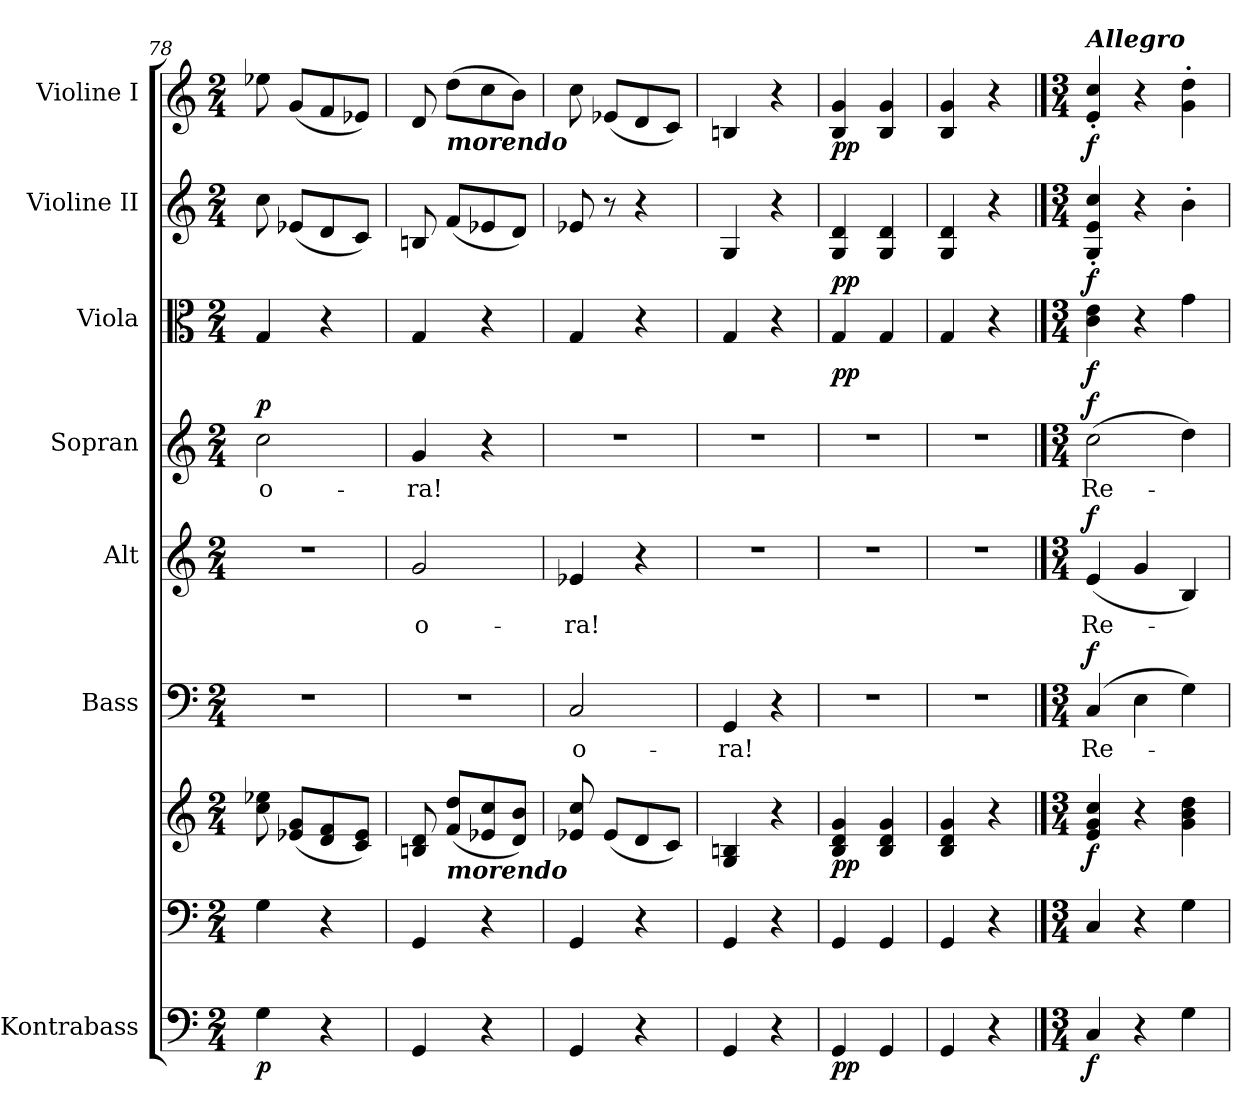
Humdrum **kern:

**kern	**dynam	**kern	**kern	**dynam	**kern	**text	**dynam	**kern	**text	**dynam	**kern	**text	**dynam	**kern	**dynam	**kern	**dynam	**kern	**dynam
*part8	*part8	*part7	*part7	*part7	*part6	*part6	*part6	*part5	*part5	*part5	*part4	*part4	*part4	*part3	*part3	*part2	*part2	*part1	*part1
*staff9	*staff9	*staff8	*staff7	*staff7/8	*staff6	*staff6	*staff6	*staff5	*staff5	*staff5	*staff4	*staff4	*staff4	*staff3	*staff3	*staff2	*staff2	*staff1	*staff1
*I"Kontrabass	*	*	*	*	*I"Bass	*	*	*I"Alt	*	*	*I"Sopran	*	*	*I"Viola	*	*I"Violine II	*	*I"Violine I	*
*I'Kb.	*	*	*	*	*I'B.	*	*	*I'A.	*	*	*I'S.	*	*	*I'Vla.	*	*I'Vl. II	*	*I'Vl. I	*
*clefF4	*	*clefF4	*clefG2	*	*clefF4	*	*	*clefG2	*	*	*clefG2	*	*	*clefC3	*	*clefG2	*	*clefG2	*
*ITrd7c12	*	*	*	*	*	*	*	*	*	*	*	*	*	*	*	*	*	*	*
*k[]	*	*k[]	*k[]	*	*k[]	*	*	*k[]	*	*	*k[]	*	*	*k[]	*	*k[]	*	*k[]	*
*C:	*	*C:	*C:	*	*C:	*	*	*C:	*	*	*C:	*	*	*C:	*	*C:	*	*C:	*
*M2/4	*	*M2/4	*M2/4	*	*M2/4	*	*	*M2/4	*	*	*M2/4	*	*	*M2/4	*	*M2/4	*	*M2/4	*
=78	=78	=78	=78	=78	=78	=78	=78	=78	=78	=78	=78	=78	=78	=78	=78	=78	=78	=78	=78
!	!LO:DY:b	!	!	!	!	!	!	!	!	!	!	!LO:LY:b	!LO:DY:a	!	!	!	!	!	!
4GG\	p	4G\	8cc\ 8ee-X\	.	2r	.	.	2r	.	.	2cc\	o-	p	4G/	.	8cc\	.	8ee-X\	.
.	.	.	(<8e-X/ 8g/L	.	.	.	.	.	.	.	.	.	.	.	.	(<8e-X/L	.	(<8g/L	.
4r	.	4r	8d/ 8f/	.	.	.	.	.	.	.	.	.	.	4r	.	8d/	.	8f/	.
.	.	.	8c/ 8e-/J)	.	.	.	.	.	.	.	.	.	.	.	.	8c/J)	.	8e-X/J)	.
=79	=79	=79	=79	=79	=79	=79	=79	=79	=79	=79	=79	=79	=79	=79	=79	=79	=79	=79	=79
!	!	!	!	!	!	!	!	!	!LO:LY:b	!	!	!LO:LY:b	!	!	!	!	!	!	!
4GGG/	.	4GG/	8Bn/ 8d/	.	2r	.	.	2g/	o-	.	4g/	-ra!	.	4G/	.	8Bn/	.	8d/	.
!	!	!	!	!	!	!	!	!	!	!	!	!	!	!	!	!	!	!LO:TX:b:Bi:t=morendo	!
!	!	!	!LO:TX:b:Bi:t=morendo	!	!	!	!	!	!	!	!	!	!	!	!	!	!	!	!
.	.	.	(<8f/ 8dd/L	.	.	.	.	.	.	.	.	.	.	.	.	(<8f/L	.	(>8dd\L	.
4r	.	4r	8e-X/ 8cc/	.	.	.	.	.	.	.	4r	.	.	4r	.	8e-X/	.	8cc\	.
.	.	.	8d/ 8b/J)	.	.	.	.	.	.	.	.	.	.	.	.	8d/J)	.	8b\J)	.
=80	=80	=80	=80	=80	=80	=80	=80	=80	=80	=80	=80	=80	=80	=80	=80	=80	=80	=80	=80
!	!	!	!	!	!	!LO:LY:b	!	!	!LO:LY:b	!	!	!	!	!	!	!	!	!	!
4GGG/	.	4GG/	8e-X/ 8cc/	.	2C/	o-	.	4e-X/	-ra!	.	2r	.	.	4G/	.	8e-X/	.	8cc\	.
.	.	.	(<8e-/L	.	.	.	.	.	.	.	.	.	.	.	.	8r	.	(<8e-X/L	.
4r	.	4r	8d/	.	.	.	.	4r	.	.	.	.	.	4r	.	4r	.	8d/	.
.	.	.	8c/J)	.	.	.	.	.	.	.	.	.	.	.	.	.	.	8c/J)	.
=81	=81	=81	=81	=81	=81	=81	=81	=81	=81	=81	=81	=81	=81	=81	=81	=81	=81	=81	=81
!	!	!	!	!	!	!LO:LY:b	!	!	!	!	!	!	!	!	!	!	!	!	!
4GGG/	.	4GG/	4G/ 4Bn/	.	4GG/	-ra!	.	2r	.	.	2r	.	.	4G/	.	4G/	.	4Bn/	.
4r	.	4r	4r	.	4r	.	.	.	.	.	.	.	.	4r	.	4r	.	4r	.
=82	=82	=82	=82	=82	=82	=82	=82	=82	=82	=82	=82	=82	=82	=82	=82	=82	=82	=82	=82
!	!LO:DY:b	!	!	!LO:DY:b	!	!	!	!	!	!	!	!	!	!	!LO:DY:b	!	!LO:DY:b	!	!LO:DY:b
4GGG/	pp	4GG/	4B/ 4d/ 4g/	pp	2r	.	.	2r	.	.	2r	.	.	4G/	pp	4G/ 4d/	pp	4B/ 4g/	pp
4GGG/	.	4GG/	4B/ 4d/ 4g/	.	.	.	.	.	.	.	.	.	.	4G/	.	4G/ 4d/	.	4B/ 4g/	.
=83	=83	=83	=83	=83	=83	=83	=83	=83	=83	=83	=83	=83	=83	=83	=83	=83	=83	=83	=83
4GGG/	.	4GG/	4B/ 4d/ 4g/	.	2r	.	.	2r	.	.	2r	.	.	4G/	.	4G/ 4d/	.	4B/ 4g/	.
4r	.	4r	4r	.	.	.	.	.	.	.	.	.	.	4r	.	4r	.	4r	.
!!LO:PB:g=z
==84	==84	==84	==84	==84	==84	==84	==84	==84	==84	==84	==84	==84	==84	==84	==84	==84	==84	==84	==84
*M3/4	*	*M3/4	*M3/4	*	*M3/4	*	*	*M3/4	*	*	*M3/4	*	*	*M3/4	*	*M3/4	*	*M3/4	*
!	!	!	!	!	!	!	!	!	!	!	!	!	!	!	!	!	!	!LO:TX:a:Bi:t=Allegro	!
!	!LO:DY:b	!	!	!LO:DY:b	!	!LO:LY:b	!LO:DY:a	!	!LO:LY:b	!LO:DY:a	!	!LO:LY:b	!LO:DY:a	!	!LO:DY:b	!	!LO:DY:b	!	!LO:DY:b
4CC/	f	4C/	4e/ 4g/ 4cc/	f	(4C/	Re-	f	(<4e/	Re-	f	(>2cc\	Re-	f	4c\ 4e\	f	4G/'< 4e/'< 4cc/'<	f	4e/'< 4cc/'<	f
4r	.	4r	4r	.	4E\	.	.	4g/	.	.	.	.	.	4r	.	4r	.	4r	.
4GG\	.	4G\	4g\ 4b\ 4dd\	.	4G\)	.	.	4B/)	.	.	4dd\)	.	.	4g\	.	4b'>\	.	4g\'> 4dd\'>	.
=	=	=	=	=	=	=	=	=	=	=	=	=	=	=	=	=	=	=	=
*-	*-	*-	*-	*-	*-	*-	*-	*-	*-	*-	*-	*-	*-	*-	*-	*-	*-	*-	*-
